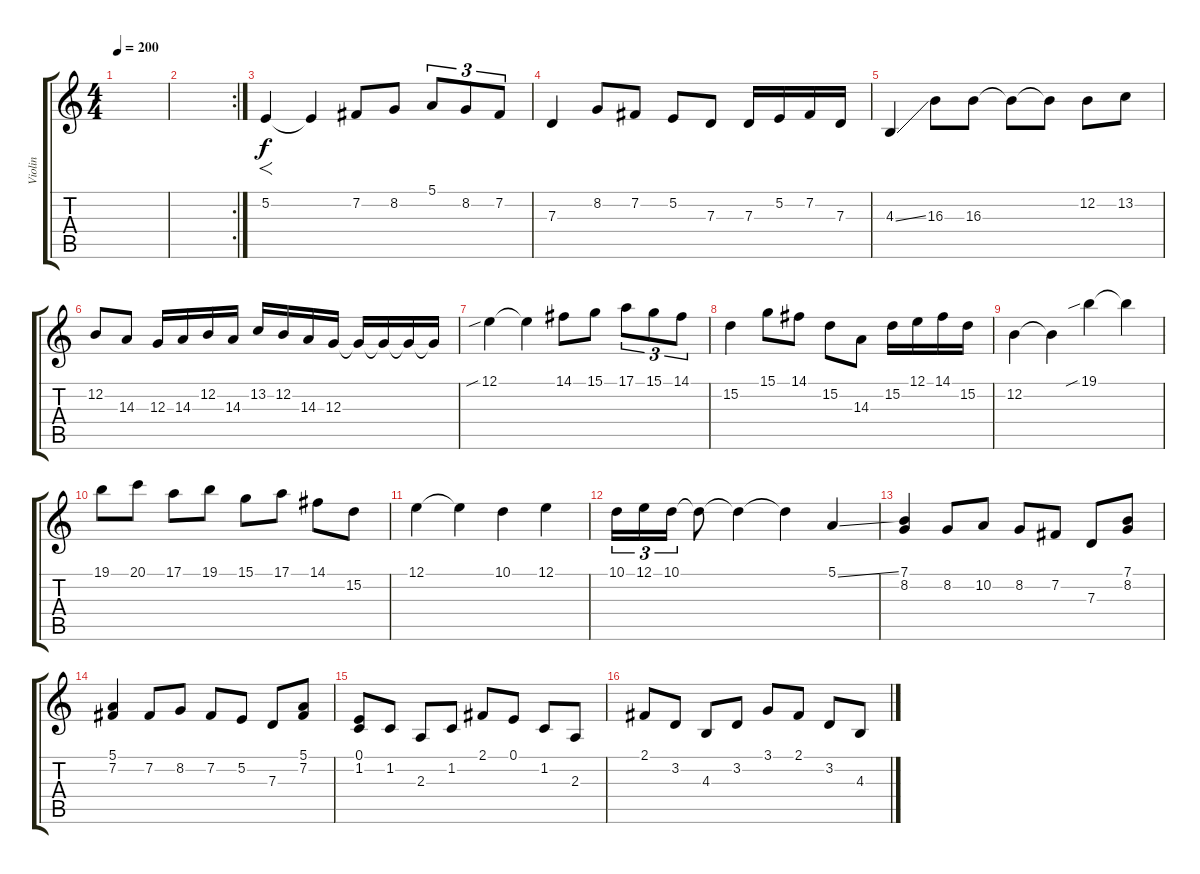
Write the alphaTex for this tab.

\track ("Violin" "Violin") {instrument violin}
\staff {score tabs}
\tuning (E4 B3 G3 D3 A2 E2) {hide}
\ts (4 4)
\tempo 200
\clef g2
\ks c
|
\rc 2
|
5.2.4{f volume 12} 5.2{t}.4 7.2.8 8.2.8 5.1.8{tu (3 2)} 8.2.8{tu (3 2)} 7.2.8{tu (3 2)} |
7.3.4{volume 12} 8.2.8 7.2.8 5.2.8 7.3.8 7.3.16 5.2.16 7.2.16 7.3.16 |
4.3{ss}.4{volume 12} 16.3.8 16.3.8 16.3{t}.8 16.3{t}.8 12.2.8 13.2.8 |
12.2.8{volume 12} 14.3.8 12.3.16 14.3.16 12.2.16 14.3.16 13.2.16 12.2.16 14.3.16 12.3.16 12.3{t}.16 12.3{t}.16 12.3{t}.16 12.3{t}.16 |
12.1{sib}.4{volume 12} 12.1{t}.4 14.1.8 15.1.8 17.1.8{tu (3 2)} 15.1.8{tu (3 2)} 14.1.8{tu (3 2)} |
15.2.4{volume 12} 15.1.8 14.1.8 15.2.8 14.3.8 15.2.16 12.1.16 14.1.16 15.2.16 |
12.2.4{volume 12} 12.2{t}.4 19.1{sib}.4 19.1{t}.4 |
19.1.8{volume 12} 20.1.8 17.1.8 19.1.8 15.1.8 17.1.8 14.1.8 15.2.8 |
12.1.4{volume 12} 12.1{t}.4 10.1.4 12.1.4 |
10.1.16{tu (3 2) volume 12} 12.1.16{tu (3 2)} 10.1.16{tu (3 2)} 10.1{t}.8 10.1{t}.4 10.1{t}.4 5.1{ss}.4 |
(7.1 8.2).4{volume 12} 8.2.8 10.2.8 8.2.8 7.2.8 7.3.8 (7.1 8.2).8 |
(5.1 7.2).4{volume 12} 7.2.8 8.2.8 7.2.8 5.2.8 7.3.8 (5.1 7.2).8 |
(0.1 1.2).8{volume 12} 1.2.8 2.3.8 1.2.8 2.1.8 0.1.8 1.2.8 2.3.8 |
2.1.8{volume 12} 3.2.8 4.3.8 3.2.8 3.1.8 2.1.8 3.2.8 4.3.8
